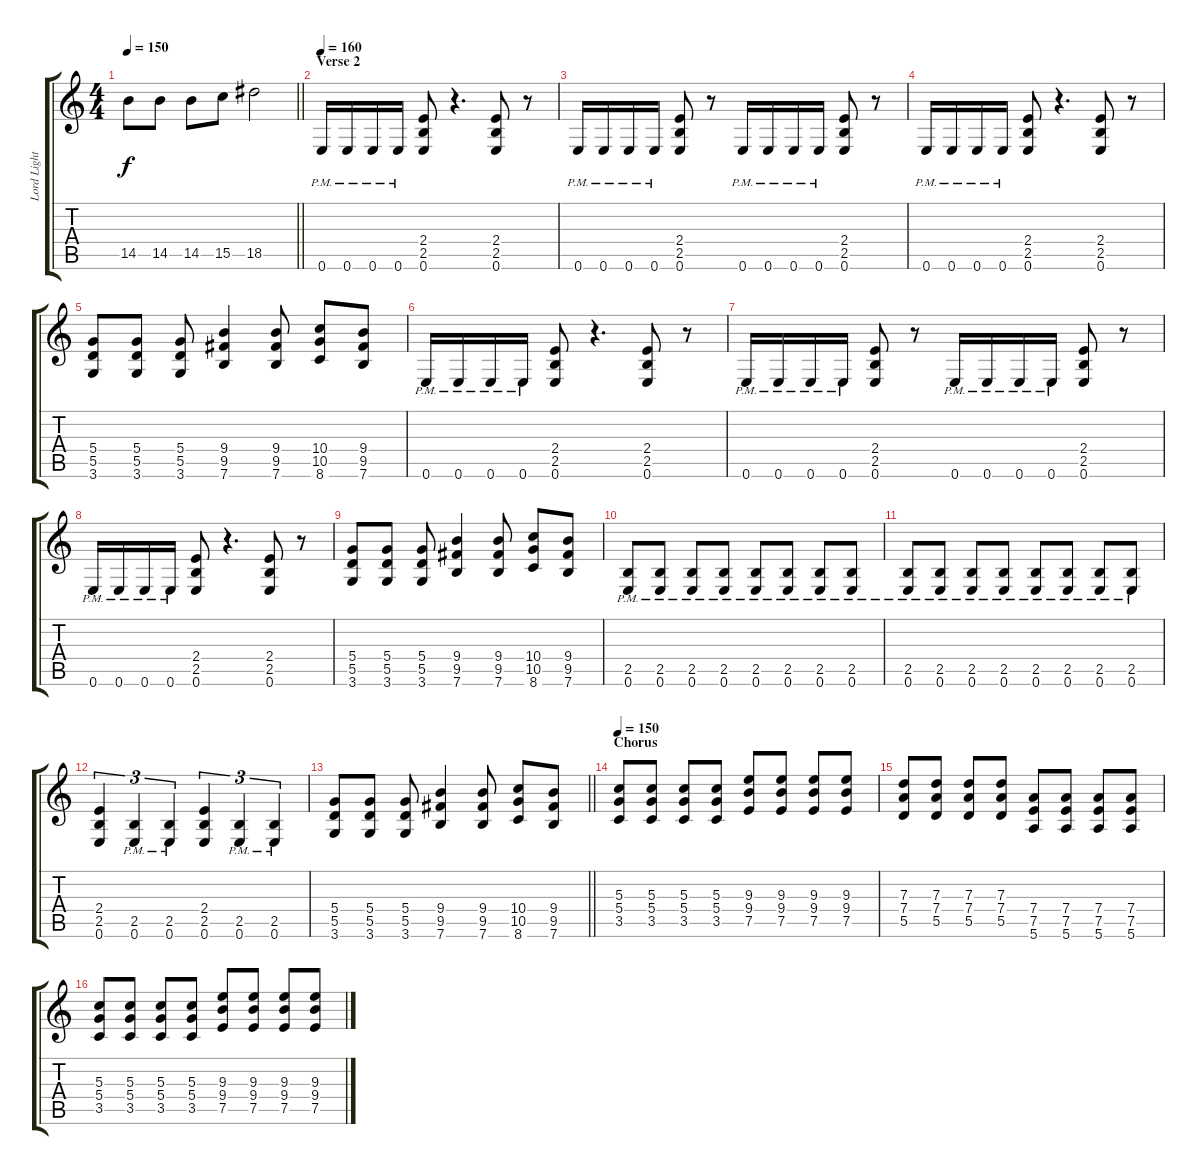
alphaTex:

\track ("Lord Lightbringer" "Lord Light") {instrument distortionguitar}
\staff {score tabs}
\tuning (E4 B3 G3 D3 A2 E2) {hide}
\ts (4 4)
\tempo 150
\clef g2
\barLineRight lightlight
\ks c
14.5{t}.8{dy f} 14.5.8 14.5.8 15.5.8 18.5.2 |
\section ("" "Verse 2")
\tempo 160
0.6{pm}.16 0.6{pm}.16 0.6{pm}.16 0.6{pm}.16 (2.4 2.5 0.6).8 r.4{d} (2.4 2.5 0.6).8 r.8 |
0.6{pm}.16 0.6{pm}.16 0.6{pm}.16 0.6{pm}.16 (2.4 2.5 0.6).8 r.8 0.6{pm}.16 0.6{pm}.16 0.6{pm}.16 0.6{pm}.16 (2.4 2.5 0.6).8 r.8 |
0.6{pm}.16 0.6{pm}.16 0.6{pm}.16 0.6{pm}.16 (2.4 2.5 0.6).8 r.4{d} (2.4 2.5 0.6).8 r.8 |
(5.4 5.5 3.6).8 (5.4 5.5 3.6).8 (5.4 5.5 3.6).8 (9.4 9.5 7.6).4 (9.4 9.5 7.6).8 (10.4 10.5 8.6).8 (9.4 9.5 7.6).8 |
0.6{pm}.16 0.6{pm}.16 0.6{pm}.16 0.6{pm}.16 (2.4 2.5 0.6).8 r.4{d} (2.4 2.5 0.6).8 r.8 |
0.6{pm}.16 0.6{pm}.16 0.6{pm}.16 0.6{pm}.16 (2.4 2.5 0.6).8 r.8 0.6{pm}.16 0.6{pm}.16 0.6{pm}.16 0.6{pm}.16 (2.4 2.5 0.6).8 r.8 |
0.6{pm}.16 0.6{pm}.16 0.6{pm}.16 0.6{pm}.16 (2.4 2.5 0.6).8 r.4{d} (2.4 2.5 0.6).8 r.8 |
(5.4 5.5 3.6).8 (5.4 5.5 3.6).8 (5.4 5.5 3.6).8 (9.4 9.5 7.6).4 (9.4 9.5 7.6).8 (10.4 10.5 8.6).8 (9.4 9.5 7.6).8 |
(2.5{pm} 0.6{pm}).8 (2.5{pm} 0.6{pm}).8 (2.5{pm} 0.6{pm}).8 (2.5{pm} 0.6{pm}).8 (2.5{pm} 0.6{pm}).8 (2.5{pm} 0.6{pm}).8 (2.5{pm} 0.6{pm}).8 (2.5{pm} 0.6{pm}).8 |
(2.5{pm} 0.6{pm}).8 (2.5{pm} 0.6{pm}).8 (2.5{pm} 0.6{pm}).8 (2.5{pm} 0.6{pm}).8 (2.5{pm} 0.6{pm}).8 (2.5{pm} 0.6{pm}).8 (2.5{pm} 0.6{pm}).8 (2.5{pm} 0.6{pm}).8 |
(2.4 2.5 0.6).4{tu (3 2)} (2.5{pm} 0.6{pm}).4{tu (3 2)} (2.5{pm} 0.6{pm}).4{tu (3 2)} (2.4 2.5 0.6).4{tu (3 2)} (2.5{pm} 0.6{pm}).4{tu (3 2)} (2.5{pm} 0.6{pm}).4{tu (3 2)} |
\barLineRight lightlight
(5.4 5.5 3.6).8 (5.4 5.5 3.6).8 (5.4 5.5 3.6).8 (9.4 9.5 7.6).4 (9.4 9.5 7.6).8 (10.4 10.5 8.6).8 (9.4 9.5 7.6).8 |
\section ("" "Chorus")
\tempo 150
(5.3 5.4 3.5).8 (5.3 5.4 3.5).8 (5.3 5.4 3.5).8 (5.3 5.4 3.5).8 (9.3 9.4 7.5).8 (9.3 9.4 7.5).8 (9.3 9.4 7.5).8 (9.3 9.4 7.5).8 |
(7.3 7.4 5.5).8 (7.3 7.4 5.5).8 (7.3 7.4 5.5).8 (7.3 7.4 5.5).8 (7.4 7.5 5.6).8 (7.4 7.5 5.6).8 (7.4 7.5 5.6).8 (7.4 7.5 5.6).8 |
(5.3 5.4 3.5).8 (5.3 5.4 3.5).8 (5.3 5.4 3.5).8 (5.3 5.4 3.5).8 (9.3 9.4 7.5).8 (9.3 9.4 7.5).8 (9.3 9.4 7.5).8 (9.3 9.4 7.5).8
